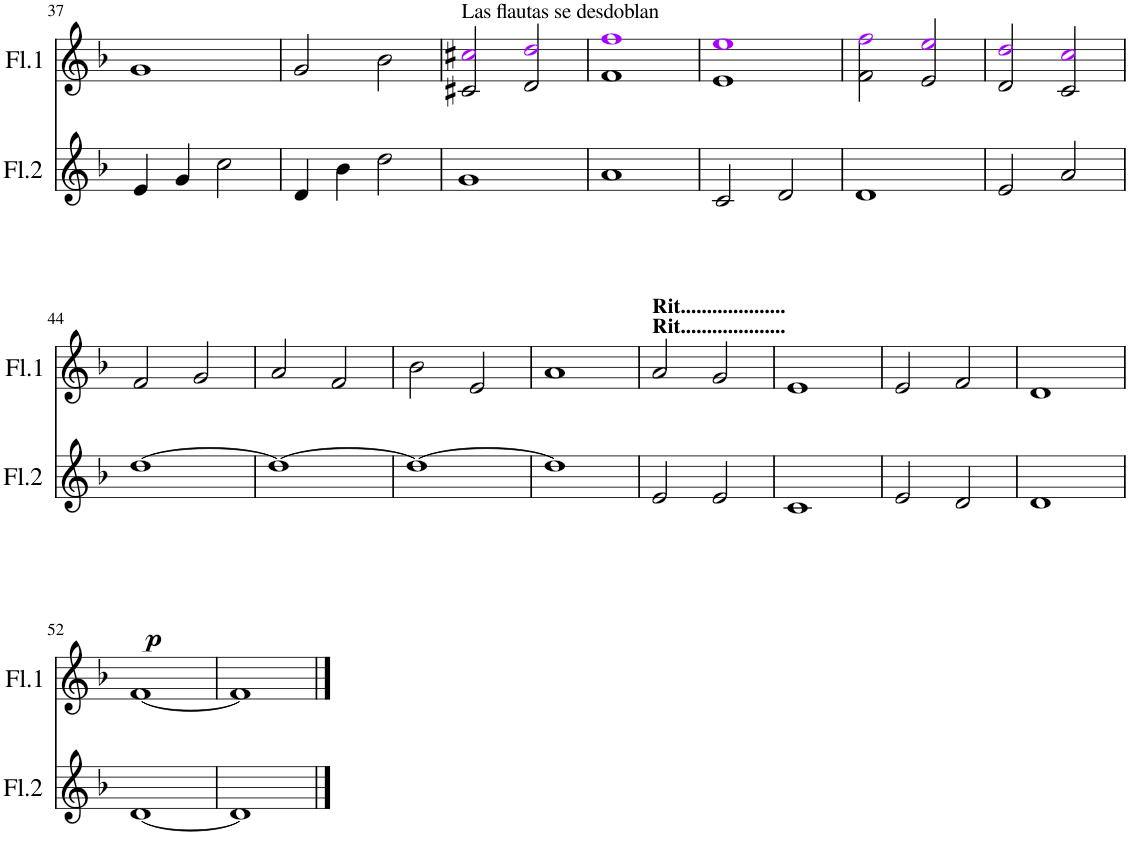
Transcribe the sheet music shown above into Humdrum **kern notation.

**kern	**dynam	**kern
*part2	*part2	*part1
*staff2	*staff2	*staff1
*I"Flauta 2	*	*I"Flauta 1
*I'Fl.2	*	*I'Fl.1
!!LO:PB:g=z
*clefG2	*	*clefG2
*k[b-]	*	*k[b-]
*M4/4	*	*M4/4
=37	=37	=37
4e/	.	1g
4g/	.	.
2cc\	.	.
=38	=38	=38
4d/	.	2g/
4b-\	.	.
2dd\	.	2b-\
=39	=39	=39
!	!	!LO:TX:a:t=Las flautas se desdoblan
1g	.	2c#X/ 2cc#Xi/
.	.	2d/ 2ddi/
=40	=40	=40
1a	.	1f 1ffi
=41	=41	=41
2c/	.	1e 1eei
2d/	.	.
=42	=42	=42
1d	.	2f\ 2ffi\
.	.	2e/ 2eei/
=43	=43	=43
2e/	.	2d/ 2ddi/
2a/	.	2c/ 2cci/
!!LO:LB:g=z
=44	=44	=44
!	!LO:DY:b	!
[1dd	p	2f/
.	.	2g/
=45	=45	=45
1dd_	.	2a/
.	.	2f/
=46	=46	=46
1dd_	.	2b-\
.	.	2e/
=47	=47	=47
1dd]	.	1a
=48	=48	=48
!	!	!LO:TX:a:B:t=Rit....................
!	!	!LO:TX:a:B:t=Rit....................
2e/	.	2a/
2e/	.	2g/
=49	=49	=49
1c	.	1e
=50	=50	=50
2e/	.	2e/
2d/	.	2f/
=51	=51	=51
1d	.	1d
!!LO:LB:g=z
=52	=52	=52
[1d	.	[1f
=53	=53	=53
1d]	.	1f]
==	==	==
*-	*-	*-
